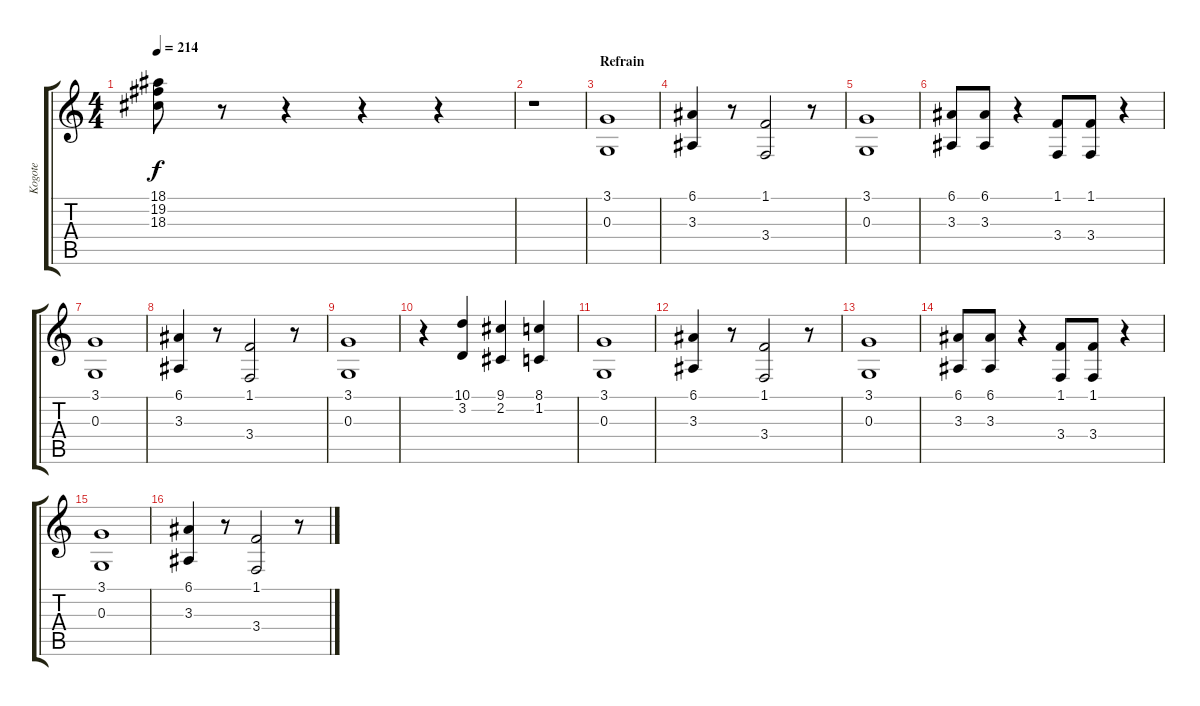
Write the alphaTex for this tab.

\track ("Kogote" "Kogote") {instrument drawbarorgan}
\staff {score tabs}
\tuning (E4 B3 G3 D3 A2 E2) {hide}
\ts (4 4)
\tempo 214
\clef g2
\ks c
(18.1 19.2 18.3).8{dy f} r.8 r.4 r.4 r.4 |
r.1 |
\section ("" "Refrain")
(3.1 0.3).1{instrument drawbarorgan} |
(6.1 3.3).4 r.8 (1.1 3.4).2 r.8 |
(3.1 0.3).1 |
(6.1 3.3).8 (6.1 3.3).8 r.4 (1.1 3.4).8 (1.1 3.4).8 r.4 |
(3.1 0.3).1 |
(6.1 3.3).4 r.8 (1.1 3.4).2 r.8 |
(3.1 0.3).1 |
r.4 (10.1 3.2).4 (9.1 2.2).4 (8.1 1.2).4 |
(3.1 0.3).1 |
(6.1 3.3).4 r.8 (1.1 3.4).2 r.8 |
(3.1 0.3).1 |
(6.1 3.3).8 (6.1 3.3).8 r.4 (1.1 3.4).8 (1.1 3.4).8 r.4 |
(3.1 0.3).1 |
(6.1 3.3).4 r.8 (1.1 3.4).2 r.8
